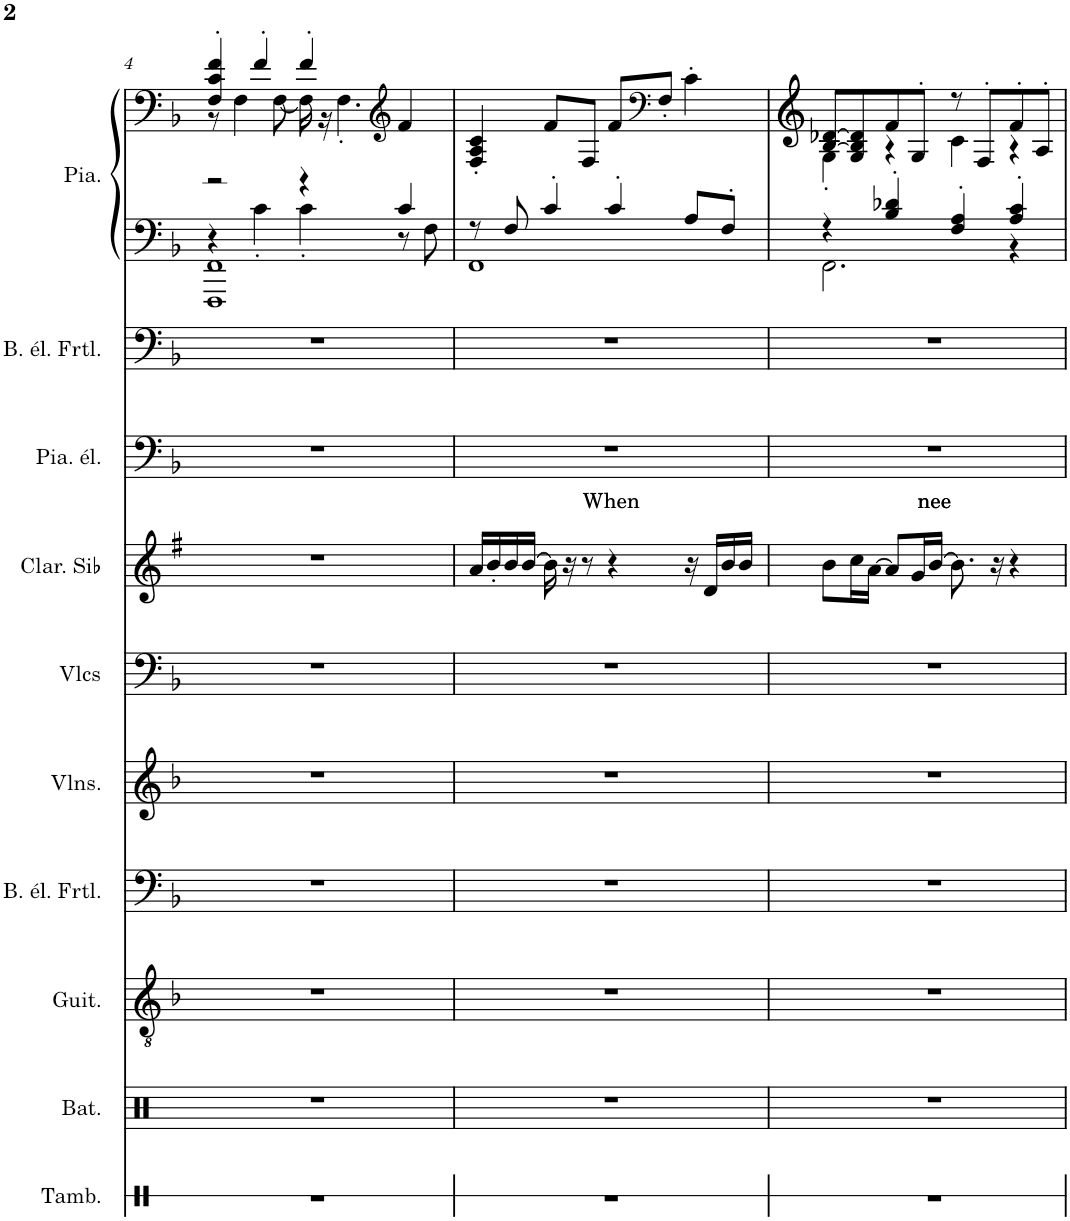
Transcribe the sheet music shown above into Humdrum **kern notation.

**kern	**kern	**kern	**kern	**kern	**kern	**kern	**kern	**text	**kern	**kern	**kern
*part10	*part9	*part8	*part7	*part6	*part5	*part4	*part3	*part3	*part2	*part1	*part1
*staff11	*staff10	*staff9	*staff8	*staff7	*staff6	*staff5	*staff4	*staff4	*staff3	*staff2	*staff1
*I"Tambourin, PERC	*I"Batterie, DRUMS	*I"Guitare acoustique, JAZ GTR	*I"Basse électrique fretless, FR BASS b	*I"Violons, Hi String	*I"Violoncelles, STRINGS	*I"Clarinette en Sib	*I"Piano électrique, E PIANO2	*	*I"Basse électrique fretless, FR BASS	*I"Piano, PIANO1	*
*I'Tamb.	*I'Bat.	*I'Guit.	*I'B. él. Frtl.	*I'Vlns.	*I'Vlcs	*I'Clar. Sib	*I'Pia. él.	*	*I'B. él. Frtl.	*I'Pia.	*
!!LO:PB:g=z
*clefX	*clefX	*clefGv2	*clefF4	*clefG2	*clefF4	*clefG2	*clefF4	*	*clefF4	*clefF4	*clefF4
*	*	*	*Trd7c12	*	*	*Trd1c2	*	*	*Trd7c12	*	*
*k[]	*k[]	*k[b-]	*k[b-]	*k[b-]	*k[b-]	*k[f#]	*k[b-]	*	*k[b-]	*k[b-]	*k[b-]
*M4/4	*M4/4	*M4/4	*M4/4	*M4/4	*M4/4	*M4/4	*M4/4	*	*M4/4	*M4/4	*M4/4
=4	=4	=4	=4	=4	=4	=4	=4	=4	=4	=4	=4
*	*	*	*	*	*	*	*	*	*	*^	*^
*	*	*	*	*	*	*	*	*	*	*	*^	*	*
1r	1r	1r	1r	1r	1r	1r	1r	.	1r	2r	4r	1FFF 1FF	4F/' 4c/' 4f/'	8r
.	.	.	.	.	.	.	.	.	.	.	.	.	.	4F\
.	.	.	.	.	.	.	.	.	.	.	4c'\	.	4f'/	.
.	.	.	.	.	.	.	.	.	.	.	.	.	.	[8F\
.	.	.	.	.	.	.	.	.	.	4r	4c'\	.	4f'/	16F\]
.	.	.	.	.	.	.	.	.	.	.	.	.	.	16r
.	.	.	.	.	.	.	.	.	.	.	.	.	.	4.F'\
*	*	*	*	*	*	*	*	*	*	*	*	*	*clefG2	*
.	.	.	.	.	.	.	.	.	.	4c/	8r	.	4f/	.
.	.	.	.	.	.	.	.	.	.	.	8F\	.	.	.
*	*	*	*	*	*	*	*	*	*	*	*v	*v	*	*
*	*	*	*	*	*	*	*	*	*	*	*	*v	*v
=5	=5	=5	=5	=5	=5	=5	=5	=5	=5	=5	=5	=5
!	!	!	!	!	!	!	!	!LO:LY:b	!	!	!	!
1r	1r	1r	1r	1r	1r	16a/LL	1r	When	1r	8r	1FF	4F/' 4A/' 4c/'
.	.	.	.	.	.	16b'/	.	.	.	.	.	.
.	.	.	.	.	.	16b/	.	.	.	8F/	.	.
.	.	.	.	.	.	[16b/JJ	.	.	.	.	.	.
.	.	.	.	.	.	16b\]	.	.	.	4c'/	.	8f/L
.	.	.	.	.	.	16r	.	.	.	.	.	.
.	.	.	.	.	.	8r	.	.	.	.	.	8F/J
.	.	.	.	.	.	4r	.	.	.	4c'/	.	8f/L
*	*	*	*	*	*	*	*	*	*	*	*	*clefF4
.	.	.	.	.	.	.	.	.	.	.	.	8F'/J
.	.	.	.	.	.	16r	.	.	.	8A/L	.	4c'\
.	.	.	.	.	.	16d/LL	.	.	.	.	.	.
.	.	.	.	.	.	16b/	.	.	.	8F'/J	.	.
.	.	.	.	.	.	16b/JJ	.	.	.	.	.	.
=6	=6	=6	=6	=6	=6	=6	=6	=6	=6	=6	=6	=6
!	!	!	!	!	!	!	!	!LO:LY:b	!	!	!	!
*	*	*	*	*	*	*	*	*	*	*	*	*^
1r	1r	1r	1r	1r	1r	8b\L	1r	nee	1r	4r	2.FF\	[8B-/ [8d-X/L	4G'\
.	.	.	.	.	.	16cc\L	.	.	.	.	.	8G/ 8B-/] 8d-/]	.
.	.	.	.	.	.	[16a\JJ	.	.	.	.	.	.	.
.	.	.	.	.	.	8a/L]	.	.	.	4B-/' 4d-X/'	.	8f/	4r
.	.	.	.	.	.	16g/L	.	.	.	.	.	8G'/J	.
.	.	.	.	.	.	[16b/JJ	.	.	.	.	.	.	.
.	.	.	.	.	.	8.b\]	.	.	.	4F/' 4A/'	.	8r	4c\
.	.	.	.	.	.	.	.	.	.	.	.	8F'/L	.
.	.	.	.	.	.	16r	.	.	.	.	.	.	.
.	.	.	.	.	.	4r	.	.	.	4A/' 4c/'	4r	8f'/	4r
.	.	.	.	.	.	.	.	.	.	.	.	8A'/J	.
*	*	*	*	*	*	*	*	*	*	*v	*v	*	*
*	*	*	*	*	*	*	*	*	*	*	*v	*v
=	=	=	=	=	=	=	=	=	=	=	=
*-	*-	*-	*-	*-	*-	*-	*-	*-	*-	*-	*-
